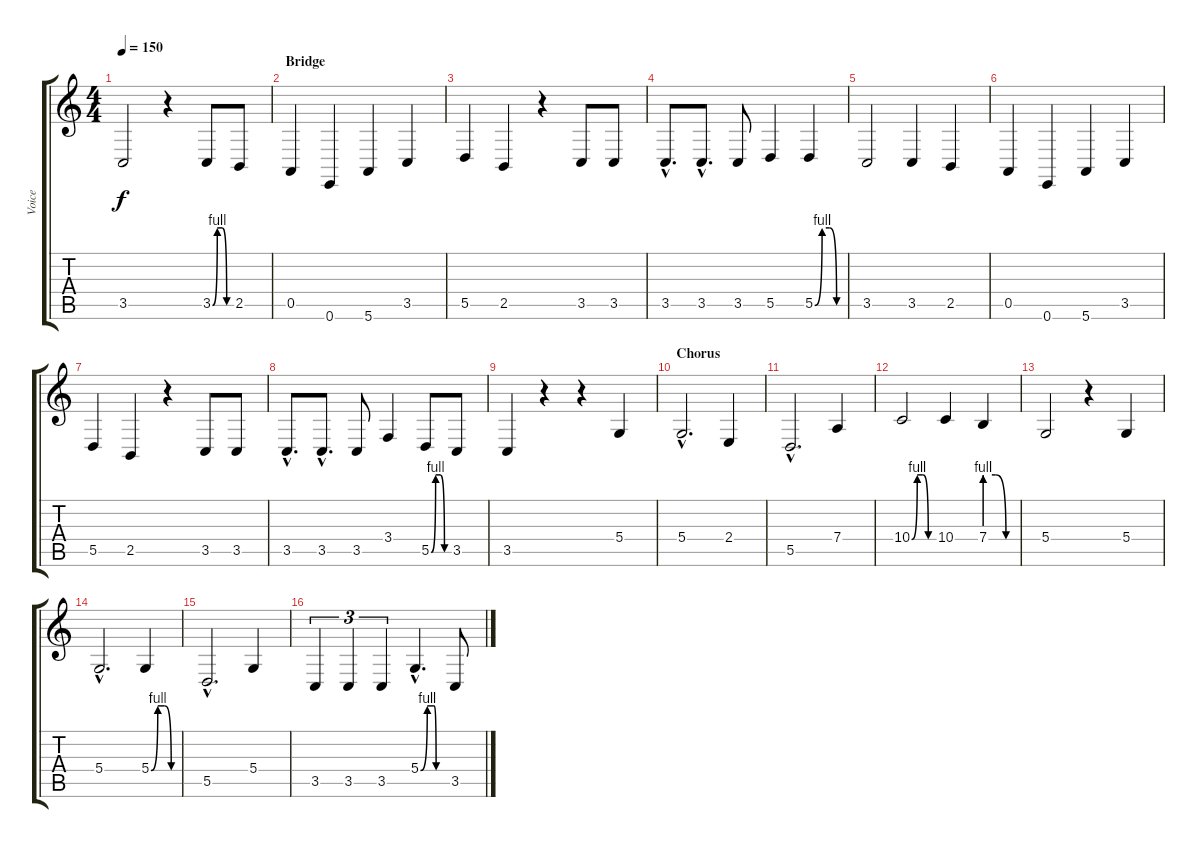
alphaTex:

\track ("Voice" "Voice") {instrument choiraahs}
\staff {score tabs}
\tuning (E4 B3 G3 D3 A2 E2) {hide}
\ts (4 4)
\tempo 150
\clef g2
\ks c
3.5.2{dy f} r.4 3.5{be (custom 0 0 15 4 30 4 45 0 60 0)}.8 2.5.8 |
\section ("" "Bridge")
0.5.4 0.6.4 5.6.4 3.5.4 |
5.5.4 2.5.4 r.4 3.5.8 3.5.8 |
3.5{hac}.8{d} 3.5{hac}.8{d} 3.5.8 5.5.4 5.5{be (custom 0 0 15 4 30 4 45 0 60 0)}.4 |
3.5.2 3.5.4 2.5.4 |
0.5.4 0.6.4 5.6.4 3.5.4 |
5.5.4 2.5.4 r.4 3.5.8 3.5.8 |
3.5{hac}.8{d} 3.5{hac}.8{d} 3.5.8 3.4.4 5.5{be (custom 0 0 15 4 30 4 45 0 60 0)}.8 3.5.8 |
3.5.4 r.4 r.4 5.4.4 |
\section ("" "Chorus")
5.4{hac}.2{d} 2.4.4 |
5.5{hac}.2{d} 7.4.4 |
10.4{be (custom 0 0 15 4 30 4 45 0 60 0)}.2 10.4.4 7.4{be (custom 0 4 20 4 40 0 60 0)}.4 |
5.4.2 r.4 5.4.4 |
5.4{hac}.2{d} 5.4{be (custom 0 0 15 4 30 4 45 0 60 0)}.4 |
5.5{hac}.2{d} 5.4.4 |
3.5.4{tu (3 2)} 3.5.4{tu (3 2)} 3.5.4{tu (3 2)} 5.4{be (custom 0 0 15 4 30 4 35 0 45 0 60 0) hac}.4{d} 3.5.8
